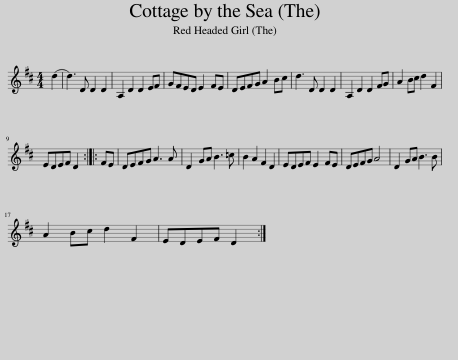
X:1
L:1/8
M:4/4
I:linebreak $
K:D
V:1 treble
V:1
 (d2 | d3) D D2 D2 | A,2 D2 D2 EF | GFED E2 FE | DEFG A2 Bc | %5
 d3 D D2 D2 | A,2 D2 D2 FG | A2 Bc d2 F2 |$ EDEF D2 :: FE | %10
 DEFG A3 A | D2 GA B3 =c | B2 A2 F2 D2 | EDEF E2 FE | DEFG A4 | %15
 D2 GA B3 B |$ A2 Bc d2 F2 | EDEF D2 :| %18
